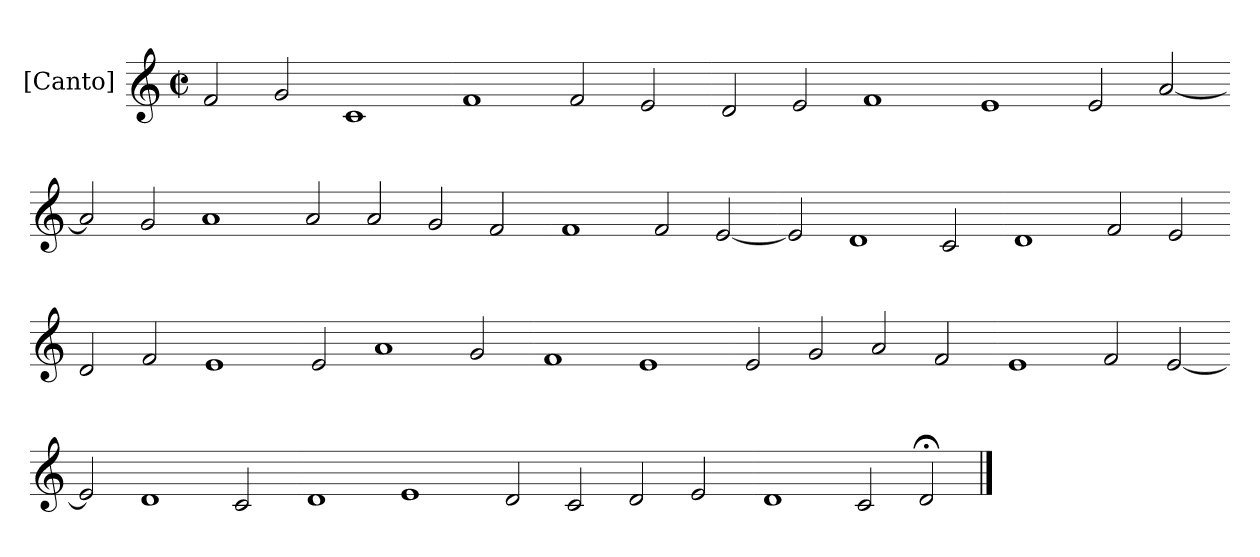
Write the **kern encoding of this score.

**kern
*part1
*staff1
*I"[Canto]
*clefG2
*M2/1
*met(c|)
=1
2f
2g
1c
=-
1f
2f
2e
=-
2d
2e
1f
=-
1e
2e
[2a
=-
2a]
2g
1a
=-
2a
2a
2g
2f
=-
1f
2f
[2e
=-
2e]
1d
2c
=-
1d
2f
2e
=-
2d
2f
1e
=-
2e
1a
2g
=-
1f
1e
=-
2e
2g
2a
2f
=-
1e
2f
[2e
=-
2e]
1d
2c
=-
1d
1e
=-
2d
2c
2d
2e
=-
1d
2c
2d;<
==
*-
